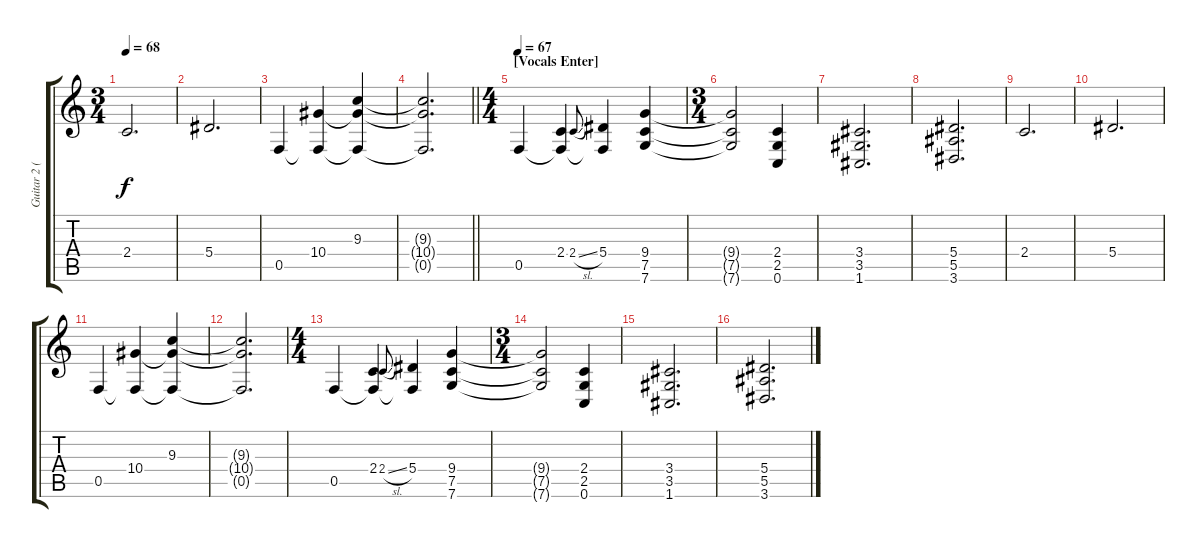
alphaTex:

\track ("Guitar 2 (Distortion)" "Guitar 2 (") {instrument distortionguitar}
\staff {score tabs}
\tuning (C4 G3 Eb3 Bb2 F2 C2) {hide}
\ts (3 4)
\tempo 68
\clef g2
\ks c
2.4.2{d dy f} |
5.4.2{d} |
0.5.4 (10.4 0.5{t}).4 (9.3 10.4{t} 0.5{t}).4 |
\barLineRight lightlight
(9.3{t} 10.4{t} 0.5{t}).2{d} |
\ts (4 4)
\section ("" "[Vocals Enter]")
\tempo 67
0.5.4 (2.4 0.5{t}).4 2.4{sl}.8{gr onbeat} (5.4 0.5{t}).4 (9.4 7.5 7.6).4 |
\ts (3 4)
(9.4{t} 7.5{t} 7.6{t}).2 (2.4 2.5 0.6).4 |
(3.4 3.5 1.6).2{d} |
(5.4 5.5 3.6).2{d} |
2.4.2{d} |
5.4.2{d} |
0.5.4 (10.4 0.5{t}).4 (9.3 10.4{t} 0.5{t}).4 |
(9.3{t} 10.4{t} 0.5{t}).2{d} |
\ts (4 4)
0.5.4 (2.4 0.5{t}).4 2.4{sl}.8{gr onbeat} (5.4 0.5{t}).4 (9.4 7.5 7.6).4 |
\ts (3 4)
(9.4{t} 7.5{t} 7.6{t}).2 (2.4 2.5 0.6).4 |
(3.4 3.5 1.6).2{d} |
(5.4 5.5 3.6).2{d}
